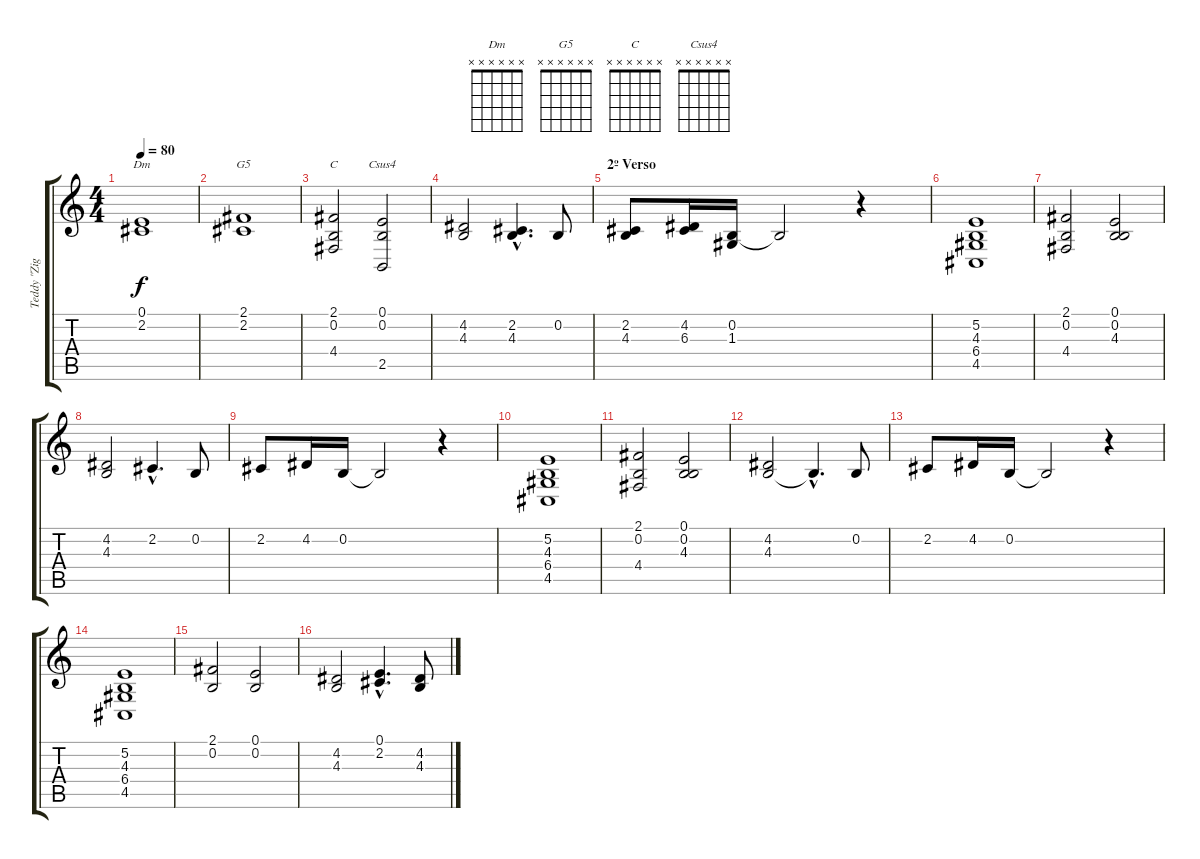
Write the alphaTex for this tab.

\track ("Teddy \"Zig Zag\"" "Teddy \"Zig") {instrument synthstrings1}
\staff {score tabs}
\tuning (E4 B3 G3 D3 A2 E2) {hide}
\chord ("Dm" x x x x x x)
\chord ("G5" x x x x x x)
\chord ("C" x x x x x x)
\chord ("Csus4" x x x x x x)
\ts (4 4)
\tempo 80
\clef g2
\ks c
(0.1 2.2).1{ch "Dm" dy f} |
(2.1 2.2).1{ch "G5"} |
(2.1 0.2 4.4).2{ch "C"} (0.1 0.2 2.5).2{ch "Csus4"} |
(4.2 4.3).2 (2.2{hac} 4.3{hac}).4{d} 0.2.8 |
\section ("" "2º Verso")
(2.2 4.3).8 (4.2 6.3).16 (0.2 1.3).16 0.2{t}.2 r.4 |
(5.2 4.3 6.4 4.5).1 |
(2.1 0.2 4.4).2 (0.1 0.2 4.3).2 |
(4.2 4.3).2 2.2{hac}.4{d} 0.2.8 |
2.2.8 4.2.16 0.2.16 0.2{t}.2 r.4 |
(5.2 4.3 6.4 4.5).1 |
(2.1 0.2 4.4).2 (0.1 0.2 4.3).2 |
(4.2 4.3).2 4.3{hac t}.4{d} 0.2.8 |
2.2.8 4.2.16 0.2.16 0.2{t}.2 r.4 |
(5.2 4.3 6.4 4.5).1 |
(2.1 0.2).2 (0.1 0.2).2 |
(4.2 4.3).2 (0.1{hac} 2.2{hac}).4{d} (4.2 4.3).8
